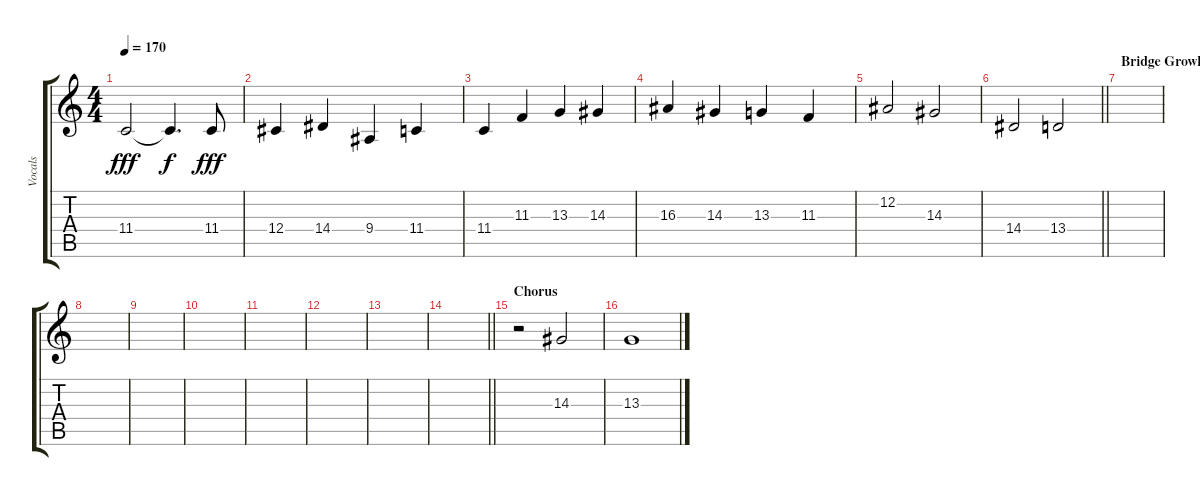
\track ("Vocals" "Vocals") {instrument lead1square}
\staff {score tabs}
\tuning (Eb4 Bb3 Gb3 Db3 Ab2 Eb2) {hide}
\ts (4 4)
\tempo 170
\clef g2
\ks c
11.4.2{dy fff} 11.4{t}.4{d dy f} 11.4.8{dy fff} |
12.4.4 14.4.4 9.4.4 11.4.4 |
11.4.4 11.3.4 13.3.4 14.3.4 |
16.3.4 14.3.4 13.3.4 11.3.4 |
12.2.2 14.3.2 |
\barLineRight lightlight
14.4.2 13.4.2 |
\section ("" "Bridge Growl")
|
|
|
|
|
|
|
\barLineRight lightlight
|
\section ("" "Chorus")
r.2 14.3.2 |
13.3.1
